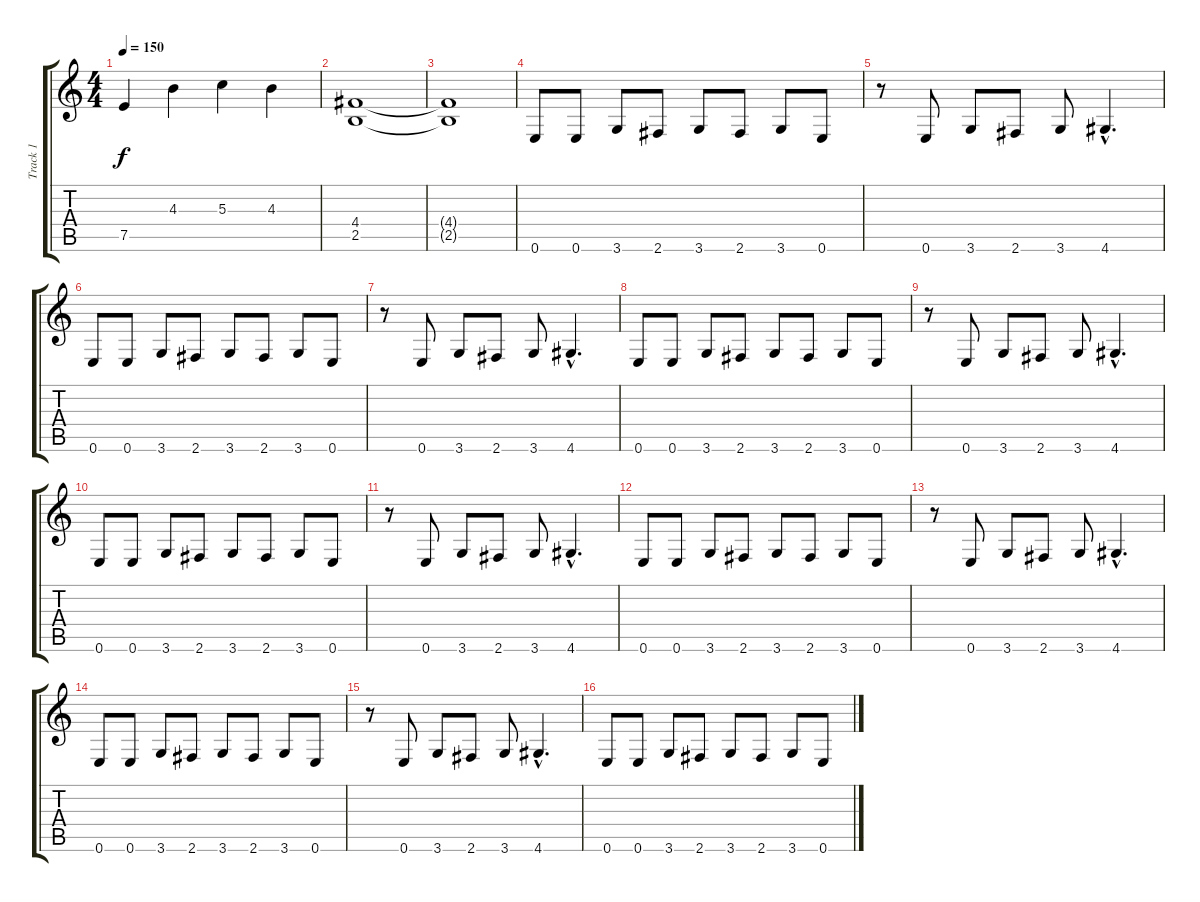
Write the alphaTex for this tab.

\track ("Track 1" "Track 1") {instrument distortionguitar}
\staff {score tabs}
\tuning (E4 B3 G3 D3 A2 E2) {hide}
\ts (4 4)
\tempo 150
\clef g2
\ks c
7.5{t}.4{dy f} 4.3.4 5.3.4 4.3.4 |
(4.4 2.5).1 |
(4.4{t} 2.5{t}).1 |
0.6.8 0.6.8 3.6.8 2.6.8 3.6.8 2.6.8 3.6.8 0.6.8 |
r.8 0.6.8 3.6.8 2.6.8 3.6.8 4.6{hac}.4{d} |
0.6.8 0.6.8 3.6.8 2.6.8 3.6.8 2.6.8 3.6.8 0.6.8 |
r.8 0.6.8 3.6.8 2.6.8 3.6.8 4.6{hac}.4{d} |
0.6.8 0.6.8 3.6.8 2.6.8 3.6.8 2.6.8 3.6.8 0.6.8 |
r.8 0.6.8 3.6.8 2.6.8 3.6.8 4.6{hac}.4{d} |
0.6.8 0.6.8 3.6.8 2.6.8 3.6.8 2.6.8 3.6.8 0.6.8 |
r.8 0.6.8 3.6.8 2.6.8 3.6.8 4.6{hac}.4{d} |
0.6.8 0.6.8 3.6.8 2.6.8 3.6.8 2.6.8 3.6.8 0.6.8 |
r.8 0.6.8 3.6.8 2.6.8 3.6.8 4.6{hac}.4{d} |
0.6.8 0.6.8 3.6.8 2.6.8 3.6.8 2.6.8 3.6.8 0.6.8 |
r.8 0.6.8 3.6.8 2.6.8 3.6.8 4.6{hac}.4{d} |
0.6.8 0.6.8 3.6.8 2.6.8 3.6.8 2.6.8 3.6.8 0.6.8
